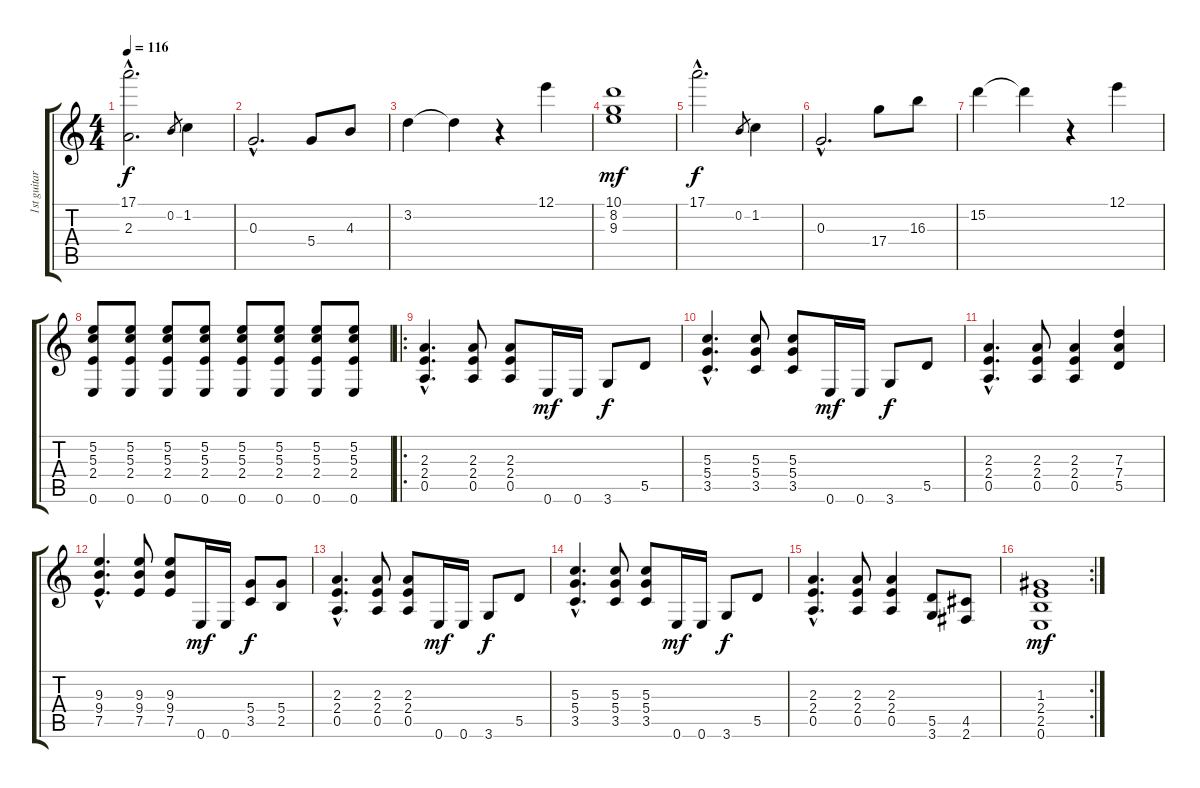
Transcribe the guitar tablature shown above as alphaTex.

\track ("1st guitar" "1st guitar") {instrument overdrivenguitar}
\staff {score tabs}
\tuning (E4 B3 G3 D3 A2 E2) {hide}
\ts (4 4)
\tempo 116
\clef g2
\ks c
(17.1{hac} 2.3{hac}).2{d dy f volume 12 instrument distortionguitar} 0.2.8{gr} 1.2.4 |
0.3{hac}.2{d} 5.4.8 4.3.8 |
3.2.4 3.2{t}.4 r.4 12.1.4 |
(10.1 8.2 9.3).1{dy mf} |
17.1{hac}.2{d dy f volume 12 instrument distortionguitar} 0.2.8{gr} 1.2.4 |
0.3{hac}.2{d} 17.4.8 16.3.8 |
15.2.4 15.2{t}.4 r.4 12.1.4 |
(5.2 5.3 2.4 0.6).8{volume 14} (5.2 5.3 2.4 0.6).8 (5.2 5.3 2.4 0.6).8 (5.2 5.3 2.4 0.6).8 (5.2 5.3 2.4 0.6).8 (5.2 5.3 2.4 0.6).8 (5.2 5.3 2.4 0.6).8 (5.2 5.3 2.4 0.6).8 |
\ro
(2.3{hac} 2.4{hac} 0.5{hac}).4{d volume 16 instrument overdrivenguitar} (2.3 2.4 0.5).8 (2.3 2.4 0.5).8 0.6.16{dy mf} 0.6.16 3.6.8{dy f} 5.5.8 |
(5.3{hac} 5.4{hac} 3.5{hac}).4{d} (5.3 5.4 3.5).8 (5.3 5.4 3.5).8 0.6.16{dy mf} 0.6.16 3.6.8{dy f} 5.5.8 |
(2.3{hac} 2.4{hac} 0.5{hac}).4{d} (2.3 2.4 0.5).8 (2.3 2.4 0.5).4 (7.3 7.4 5.5).4 |
(9.3{hac} 9.4{hac} 7.5{hac}).4{d} (9.3 9.4 7.5).8 (9.3 9.4 7.5).8 0.6.16{dy mf} 0.6.16 (5.4 3.5).8{dy f} (5.4 2.5).8 |
(2.3{hac} 2.4{hac} 0.5{hac}).4{d} (2.3 2.4 0.5).8 (2.3 2.4 0.5).8 0.6.16{dy mf} 0.6.16 3.6.8{dy f} 5.5.8 |
(5.3{hac} 5.4{hac} 3.5{hac}).4{d} (5.3 5.4 3.5).8 (5.3 5.4 3.5).8 0.6.16{dy mf} 0.6.16 3.6.8{dy f} 5.5.8 |
(2.3{hac} 2.4{hac} 0.5{hac}).4{d} (2.3 2.4 0.5).8 (2.3 2.4 0.5).4 (5.5 3.6).8 (4.5 2.6).8 |
\rc 2
(1.3 2.4 2.5 0.6).1{dy mf}
